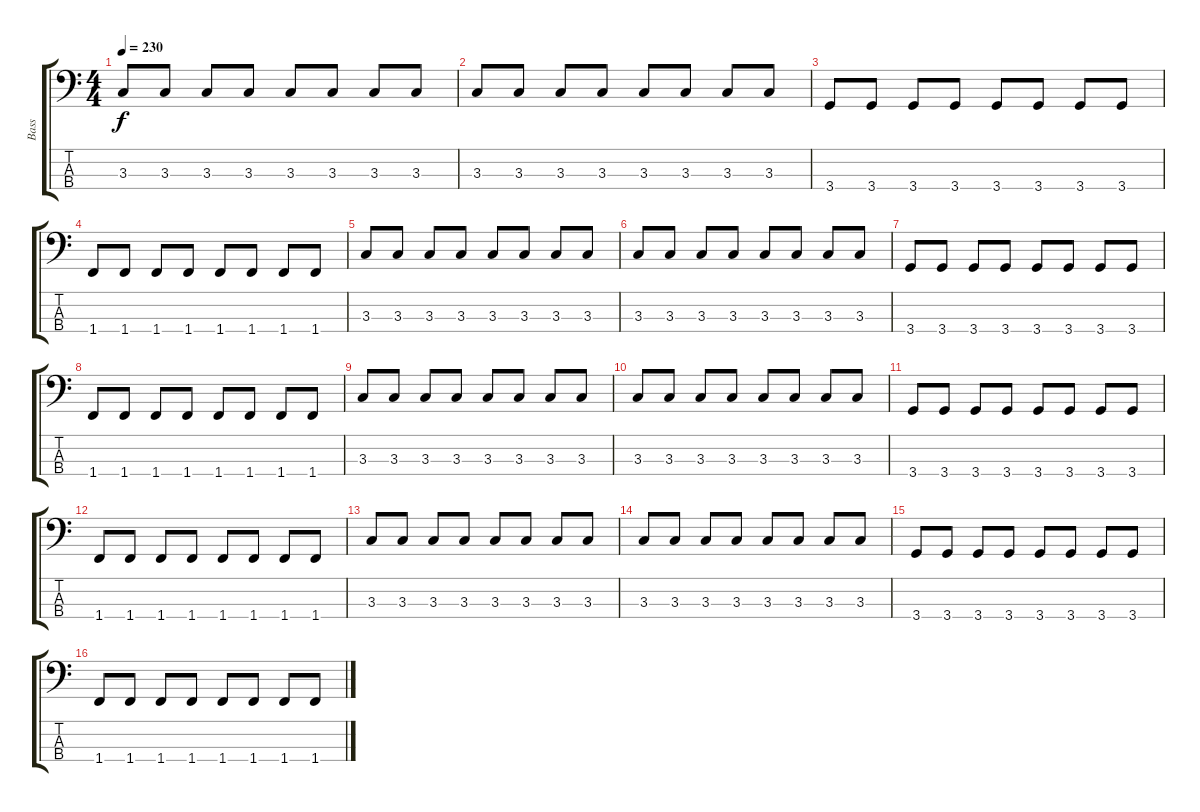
\track ("Bass" "Bass") {instrument electricbasspick}
\staff {score tabs}
\tuning (G2 D2 A1 E1) {hide}
\ts (4 4)
\tempo 230
\clef f4
\ks c
3.3.8{dy f} 3.3.8 3.3.8 3.3.8 3.3.8 3.3.8 3.3.8 3.3.8 |
3.3.8 3.3.8 3.3.8 3.3.8 3.3.8 3.3.8 3.3.8 3.3.8 |
3.4.8 3.4.8 3.4.8 3.4.8 3.4.8 3.4.8 3.4.8 3.4.8 |
1.4.8 1.4.8 1.4.8 1.4.8 1.4.8 1.4.8 1.4.8 1.4.8 |
3.3.8 3.3.8 3.3.8 3.3.8 3.3.8 3.3.8 3.3.8 3.3.8 |
3.3.8 3.3.8 3.3.8 3.3.8 3.3.8 3.3.8 3.3.8 3.3.8 |
3.4.8 3.4.8 3.4.8 3.4.8 3.4.8 3.4.8 3.4.8 3.4.8 |
1.4.8 1.4.8 1.4.8 1.4.8 1.4.8 1.4.8 1.4.8 1.4.8 |
3.3.8 3.3.8 3.3.8 3.3.8 3.3.8 3.3.8 3.3.8 3.3.8 |
3.3.8 3.3.8 3.3.8 3.3.8 3.3.8 3.3.8 3.3.8 3.3.8 |
3.4.8 3.4.8 3.4.8 3.4.8 3.4.8 3.4.8 3.4.8 3.4.8 |
1.4.8 1.4.8 1.4.8 1.4.8 1.4.8 1.4.8 1.4.8 1.4.8 |
3.3.8 3.3.8 3.3.8 3.3.8 3.3.8 3.3.8 3.3.8 3.3.8 |
3.3.8 3.3.8 3.3.8 3.3.8 3.3.8 3.3.8 3.3.8 3.3.8 |
3.4.8 3.4.8 3.4.8 3.4.8 3.4.8 3.4.8 3.4.8 3.4.8 |
1.4.8 1.4.8 1.4.8 1.4.8 1.4.8 1.4.8 1.4.8 1.4.8
